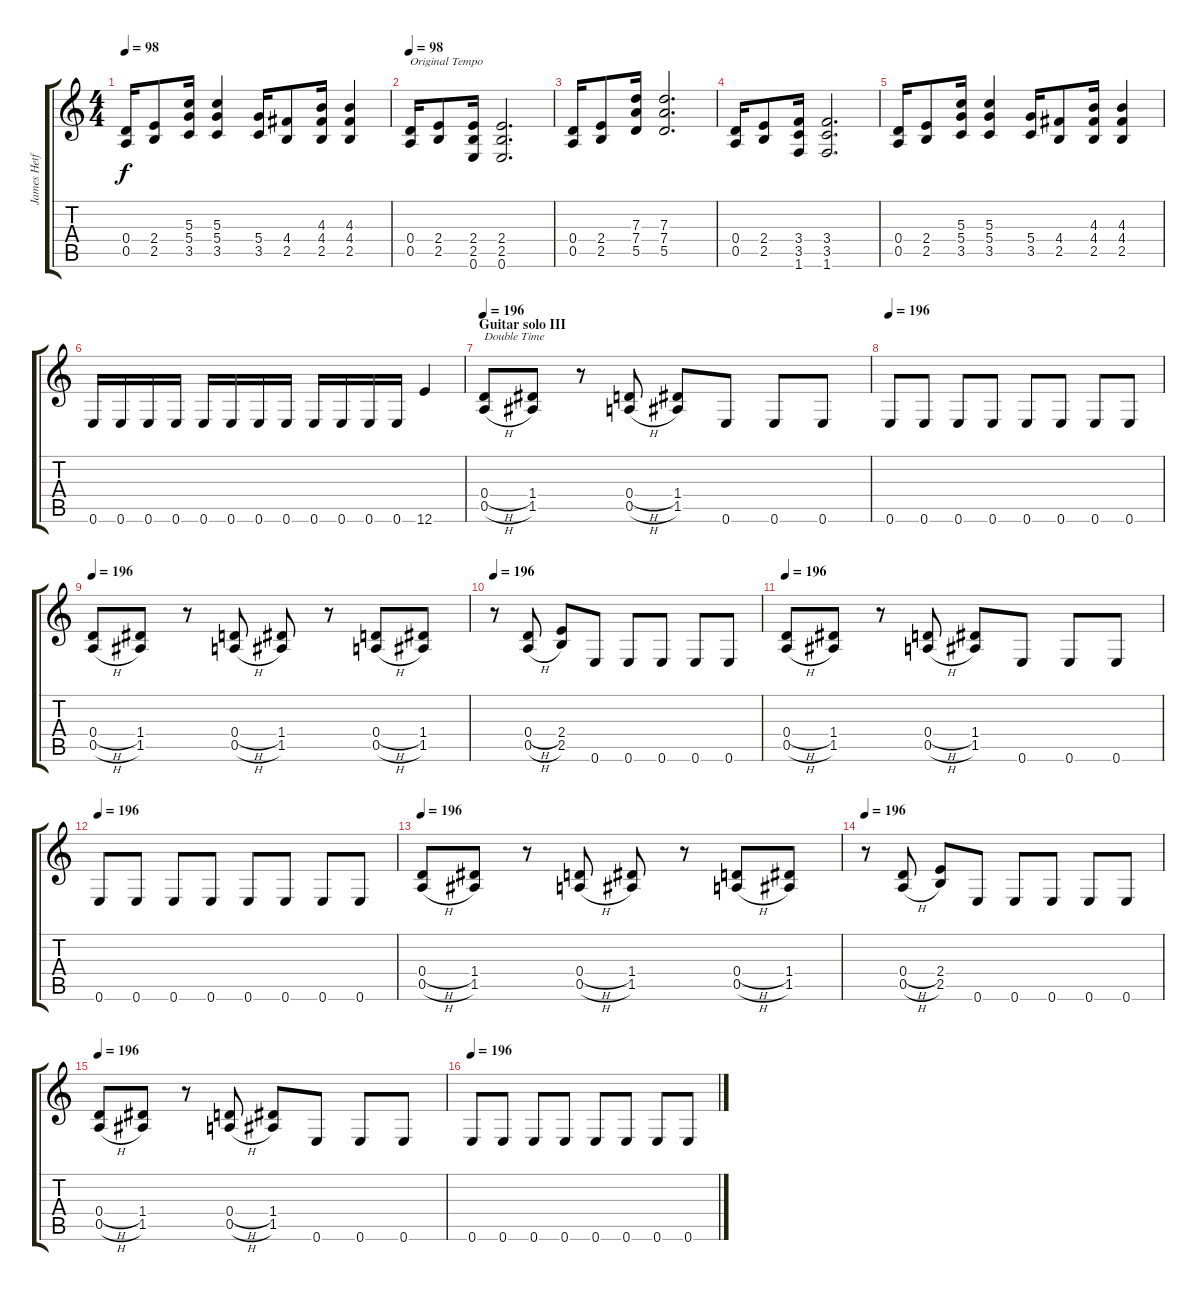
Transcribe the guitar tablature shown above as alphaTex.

\track ("James Hetfield" "James Hetf") {instrument distortionguitar}
\staff {score tabs}
\tuning (E4 B3 G3 D3 A2 E2) {hide}
\ts (4 4)
\tempo 98
\clef g2
\ks c
(0.4 0.5).16{dy f} (2.4 2.5).8 (5.3 5.4 3.5).16 (5.3 5.4 3.5).4 (5.4 3.5).16 (4.4 2.5).8 (4.3 4.4 2.5).16 (4.3 4.4 2.5).4 |
\tempo 98
(0.4 0.5).16{txt "Original Tempo" instrument distortionguitar} (2.4 2.5).8 (2.4 2.5 0.6).16 (2.4 2.5 0.6).2{d} |
(0.4 0.5).16 (2.4 2.5).8 (7.3 7.4 5.5).16 (7.3 7.4 5.5).2{d} |
(0.4 0.5).16{instrument distortionguitar} (2.4 2.5).8 (3.4 3.5 1.6).16 (3.4 3.5 1.6).2{d} |
(0.4 0.5).16 (2.4 2.5).8 (5.3 5.4 3.5).16 (5.3 5.4 3.5).4 (5.4 3.5).16 (4.4 2.5).8 (4.3 4.4 2.5).16 (4.3 4.4 2.5).4 |
0.6.16 0.6.16 0.6.16 0.6.16 0.6.16 0.6.16 0.6.16 0.6.16 0.6.16 0.6.16 0.6.16 0.6.16 12.6.4 |
\section ("" "Guitar solo III")
\tempo 196
(0.4{h} 0.5{h}).8{txt "Double Time" instrument distortionguitar} (1.4 1.5).8 r.8 (0.4{h} 0.5{h}).8 (1.4 1.5).8 0.6.8 0.6.8 0.6.8 |
\tempo 196
0.6.8{instrument distortionguitar} 0.6.8 0.6.8 0.6.8 0.6.8 0.6.8 0.6.8 0.6.8 |
\tempo 196
(0.4{h} 0.5{h}).8 (1.4 1.5).8 r.8 (0.4{h} 0.5{h}).8 (1.4 1.5).8 r.8 (0.4{h} 0.5{h}).8 (1.4 1.5).8 |
\tempo 196
r.8 (0.4{h} 0.5{h}).8 (2.4 2.5).8 0.6.8 0.6.8 0.6.8 0.6.8 0.6.8 |
\tempo 196
(0.4{h} 0.5{h}).8 (1.4 1.5).8 r.8 (0.4{h} 0.5{h}).8 (1.4 1.5).8 0.6.8 0.6.8 0.6.8 |
\tempo 196
0.6.8{instrument distortionguitar} 0.6.8 0.6.8 0.6.8 0.6.8 0.6.8 0.6.8 0.6.8 |
\tempo 196
(0.4{h} 0.5{h}).8 (1.4 1.5).8 r.8 (0.4{h} 0.5{h}).8 (1.4 1.5).8 r.8 (0.4{h} 0.5{h}).8 (1.4 1.5).8 |
\tempo 196
r.8 (0.4{h} 0.5{h}).8 (2.4 2.5).8 0.6.8 0.6.8 0.6.8 0.6.8 0.6.8 |
\tempo 196
(0.4{h} 0.5{h}).8 (1.4 1.5).8 r.8 (0.4{h} 0.5{h}).8 (1.4 1.5).8 0.6.8 0.6.8 0.6.8 |
\tempo 196
0.6.8{instrument distortionguitar} 0.6.8 0.6.8 0.6.8 0.6.8 0.6.8 0.6.8 0.6.8
